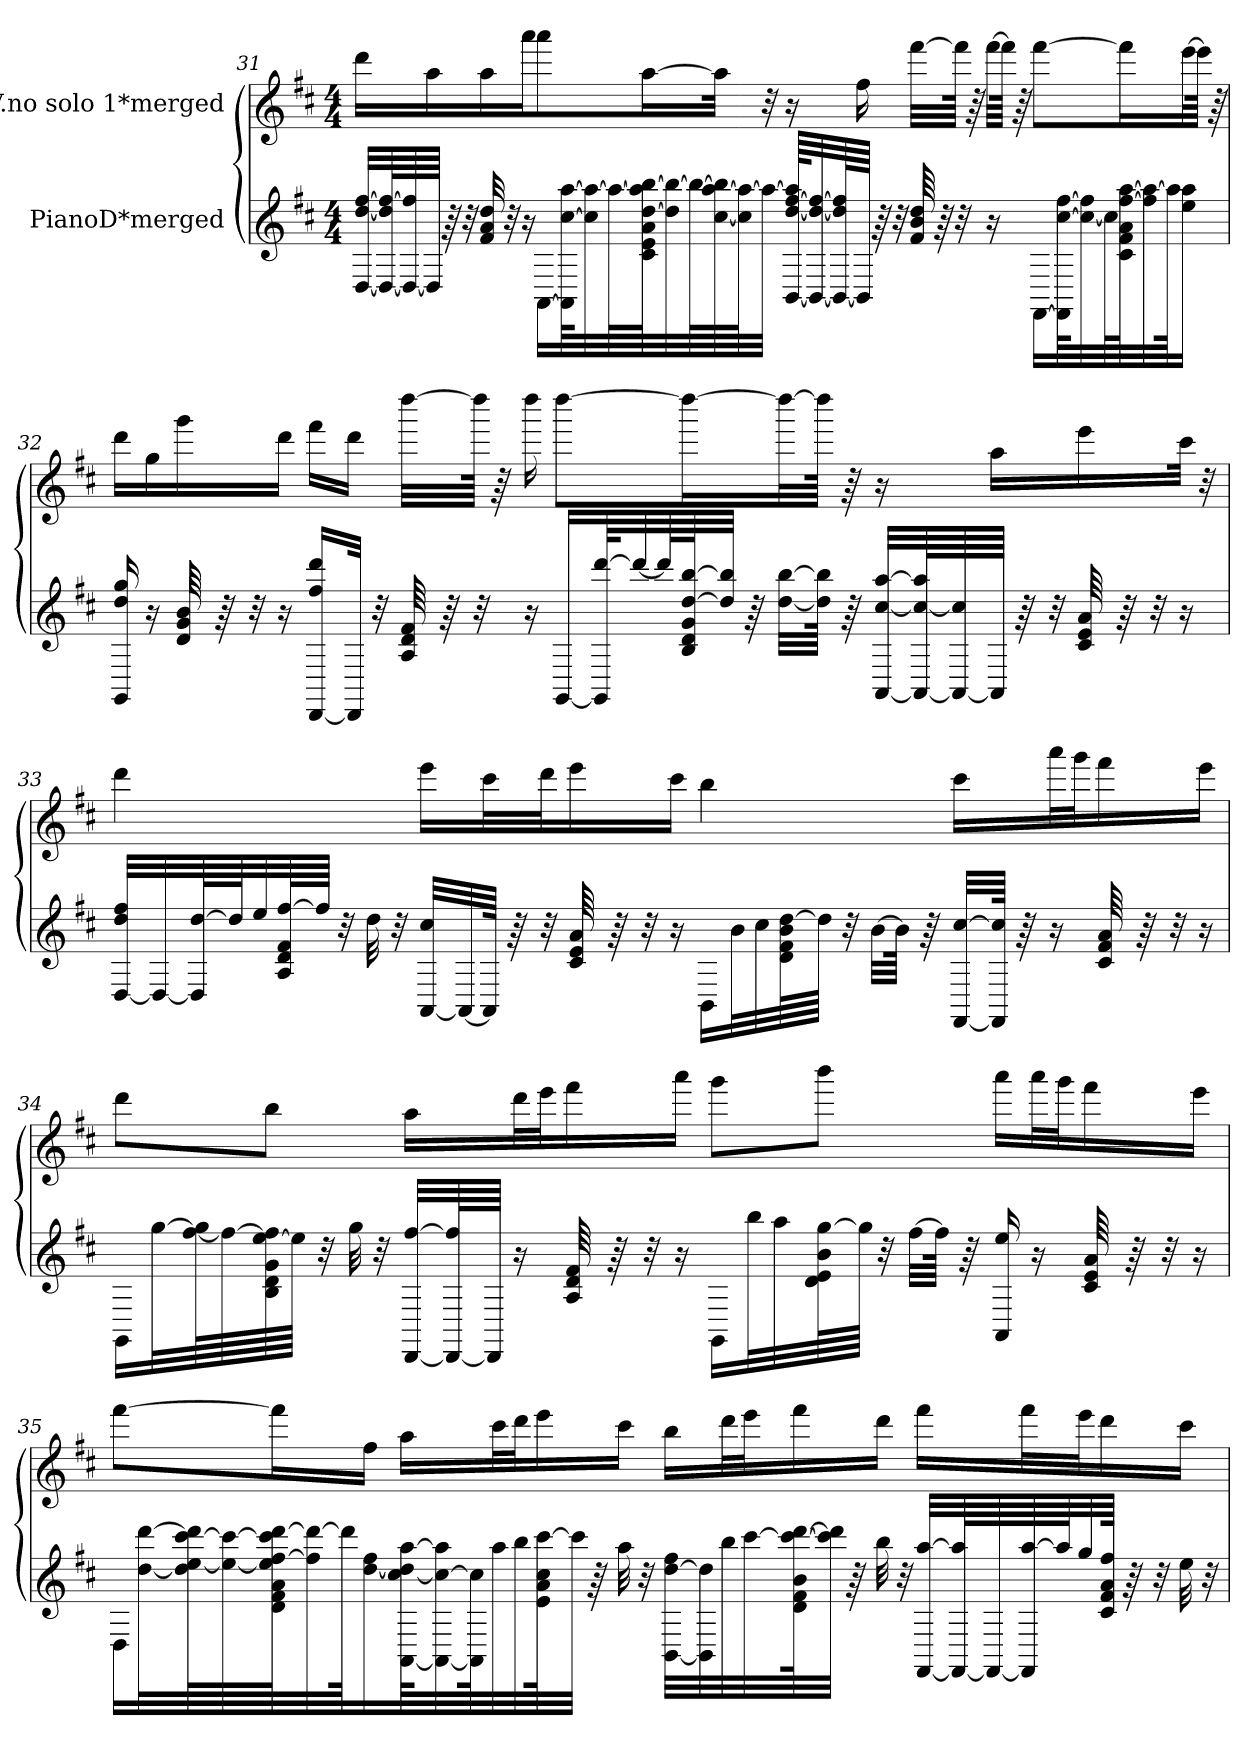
**kern	**kern
*part2	*part1
*staff2	*staff1
*I"PianoD*merged	*I"V.no solo 1*merged
!!LO:LB:g=z
*clefG2	*clefG2
*k[f#c#]	*k[f#c#]
*D:	*D:
*M4/4	*M4/4
=31	=31
[32D/ [32dd/ [32ff#/LLL	16ddd\LL
64D/_ 64dd/] 64ff#/_L	.
64D/_ 64ff#/]	.
64D/JJJJ]	16aa\
64r	.
32r	.
32f#/ 32a/ 32dd/	16aa\
32r	.
16r	16aaa\J
[16AA\LL	8aaa\
64AA\] [64cc#\ [64aa\KL	.
32cc#\] 32aa\_	.
64aa\L_	.
64c#\ 64e\ 64a\ [64dd\ 64aa\] [64bb\J	[16aa\L
32dd\] 32bb\_	.
64bb\L_	.
[64cc#\ [64aa\ 64bb\]	32aa\JJk]
64cc#\] 64aa\_J	.
32aa\JJJ_	32r
[64BB/ [64dd/ [64ff#/ 64aa/]KLLL	16r
32BB/_ 32dd/_ 32ff#/_	.
64BB/_ 64dd/] 64ff#/]L	.
64BB/JJJJ]	16ff#\
64r	.
32r	.
64f#/ 64b/ 64dd/	[32fff#\LLL
64r	.
32r	64fff#\JJJk]
.	64r
16r	[32fff#\LLL
.	64fff#\JJJk]
.	64r
[16FF#\LL	[8fff#\L
64FF#\] [64cc#\ [64ff#\KL	.
32cc#\_ 32ff#\]	.
64cc#\L]	.
64c#\ 64f#\ 64a\ [64ff#\ [64aa\J	16fff#\L]
32ff#\] 32aa\_	.
64aa\JK]	.
16ee\ 16aa\JJ	[32eee\L
.	64eee\JJJk]
.	64r
!!LO:PB:g=z
=32	=32
16GG/ 16dd/ 16gg/	16ddd\LL
16r	16gg\
64d/ 64g/ 64b/	16ggg\
64r	.
32r	.
16r	16ddd\JJ
[16DD/ 16ff#/ 16ddd/LL	16fff#\LL
32DD/JJk]	16ddd\JJ
32r	.
64A/ 64d/ 64f#/	[32dddd\LLL
64r	.
32r	64dddd\JJJk]
.	64r
16r	16dddd\
[16GG/LL	[8dddd\L
64GG/] [64ddd/KL	.
32ddd/_	.
64ddd/L]	.
64B/ 64d/ 64g/ [64dd/ [64bb/J	16dddd\L_
32dd/] 32bb/]JJJ	.
64r	.
[32dd\ [32bb\LLL	32dddd\L_
64dd\] 64bb\]JJJk	64dddd\JJJk]
64r	64r
[32AA/ [32cc#/ [32aa/LLL	16r
64AA/_ 64cc#/_ 64aa/]L	.
64AA/_ 64cc#/]	.
64AA/JJJJ]	16aa\LL
64r	.
32r	.
64c#/ 64e/ 64a/	16eee\
64r	.
32r	.
16r	32ccc#\JJk
.	32r
!!LO:LB:g=z
=33	=33
[32D/ 32dd/ 32ff#/LLL	4ddd\
32D/_	.
64D/] [64dd/L	.
64dd/J]	.
32ee/	.
64A/ 64d/ 64f#/ [64ff#/L	.
64ff#/JJJJ]	.
32r	.
32dd\	.
32r	.
[32AA/ 32cc#/LLL	16eee\LL
32AA/_	.
64AA/JJJk]	32ccc#\L
64r	.
32r	32ddd\J
64c#/ 64e/ 64a/	16eee\
64r	.
32r	.
16r	16ccc#\JJ
16BB\LL	4bb\
32b\L	.
32cc#\	.
64d\ 64f#\ 64b\ [64dd\L	.
64dd\JJJJ]	.
32r	.
[32b\LLL	.
64b\JJJk]	.
64r	.
[32FF#/ [32cc#/LLL	16ccc#\LL
64FF#/] 64cc#/]JJJk	.
64r	.
16r	32aaa\L
.	32ggg\J
64c#/ 64f#/ 64a/	16fff#\
64r	.
32r	.
16r	16eee\JJ
!!LO:LB:g=z
=34	=34
16GG\LL	8ddd\L
[32gg\L	.
[64ff#\ 64gg\]L	.
64ff#\_	.
64B\ 64d\ 64g\ [64ee\ 64ff#\]	8bb\J
64ee\JJJJ]	.
32r	.
32gg\	.
32r	.
[32DD/ [32ff#/LLL	16aa\LL
64DD/_ 64ff#/]L	.
64DD/JJJJ]	.
16r	32ddd\L
.	32eee\J
64A/ 64d/ 64f#/	16fff#\
64r	.
32r	.
16r	16aaa\JJ
16GG\LL	8ggg\L
32bb\L	.
32aa\	.
64d\ 64e\ 64b\ [64gg\L	8bbb\J
64gg\JJJJ]	.
32r	.
[32ff#\LLL	.
64ff#\JJJk]	.
64r	.
16AA/ 16ee/	16aaa\LL
16r	32aaa\L
.	32ggg\J
64c#/ 64e/ 64a/	16fff#\
64r	.
32r	.
16r	16eee\JJ
!!LO:LB:g=z
=35	=35
16D\LL	[8fff#\L
[32dd\ [32ddd\L	.
64dd\] [64ee\ [64ccc#\ 64ddd\]L	.
64ee\_ 64ccc#\_	.
64d\ 64f#\ 64a\ 64ee\] [64ff#\ 64ccc#\] [64ddd\J	16fff#\L]
32ff#\] 32ddd\_	.
64ddd\JK]	.
[16dd\ 16ff#\	16ff#\JJ
[64AA\ [64cc#\ 64dd\] [64aa\KL	16aa\LL
32AA\_ 32cc#\_ 32aa\]	.
64AA\] 64cc#\]K	.
32aa\	32ccc#\L
32bb\	32ddd\J
64e\ 64a\ 64cc#\ [64ccc#\K	16eee\
32ccc#\JJJ]	.
64r	.
32aa\	16ccc#\JJ
32r	.
[32BB\ [32dd\ 32ff#\LLL	16bb\LL
32BB\] 32dd\]	.
32bb\	32ddd\L
[32ccc#\	32eee\J
64d\ 64f#\ 64b\ 64ccc#\_ [64ddd\K	16fff#\
32ccc#\] 32ddd\]JJJ	.
64r	.
32bb\	16ddd\JJ
32r	.
[32FF#/ [32aa/LLL	16fff#\LL
64FF#/_ 64aa/]L	.
64FF#/_	.
64FF#/] [64aa/	32fff#\L
64aa/J]	.
32gg/	32eee\J
64c#/ 64f#/ 64a/ 64ff#/JJJk	16ddd\
64r	.
32r	.
32ee\	16ccc#\JJ
32r	.
=	=
*-	*-
